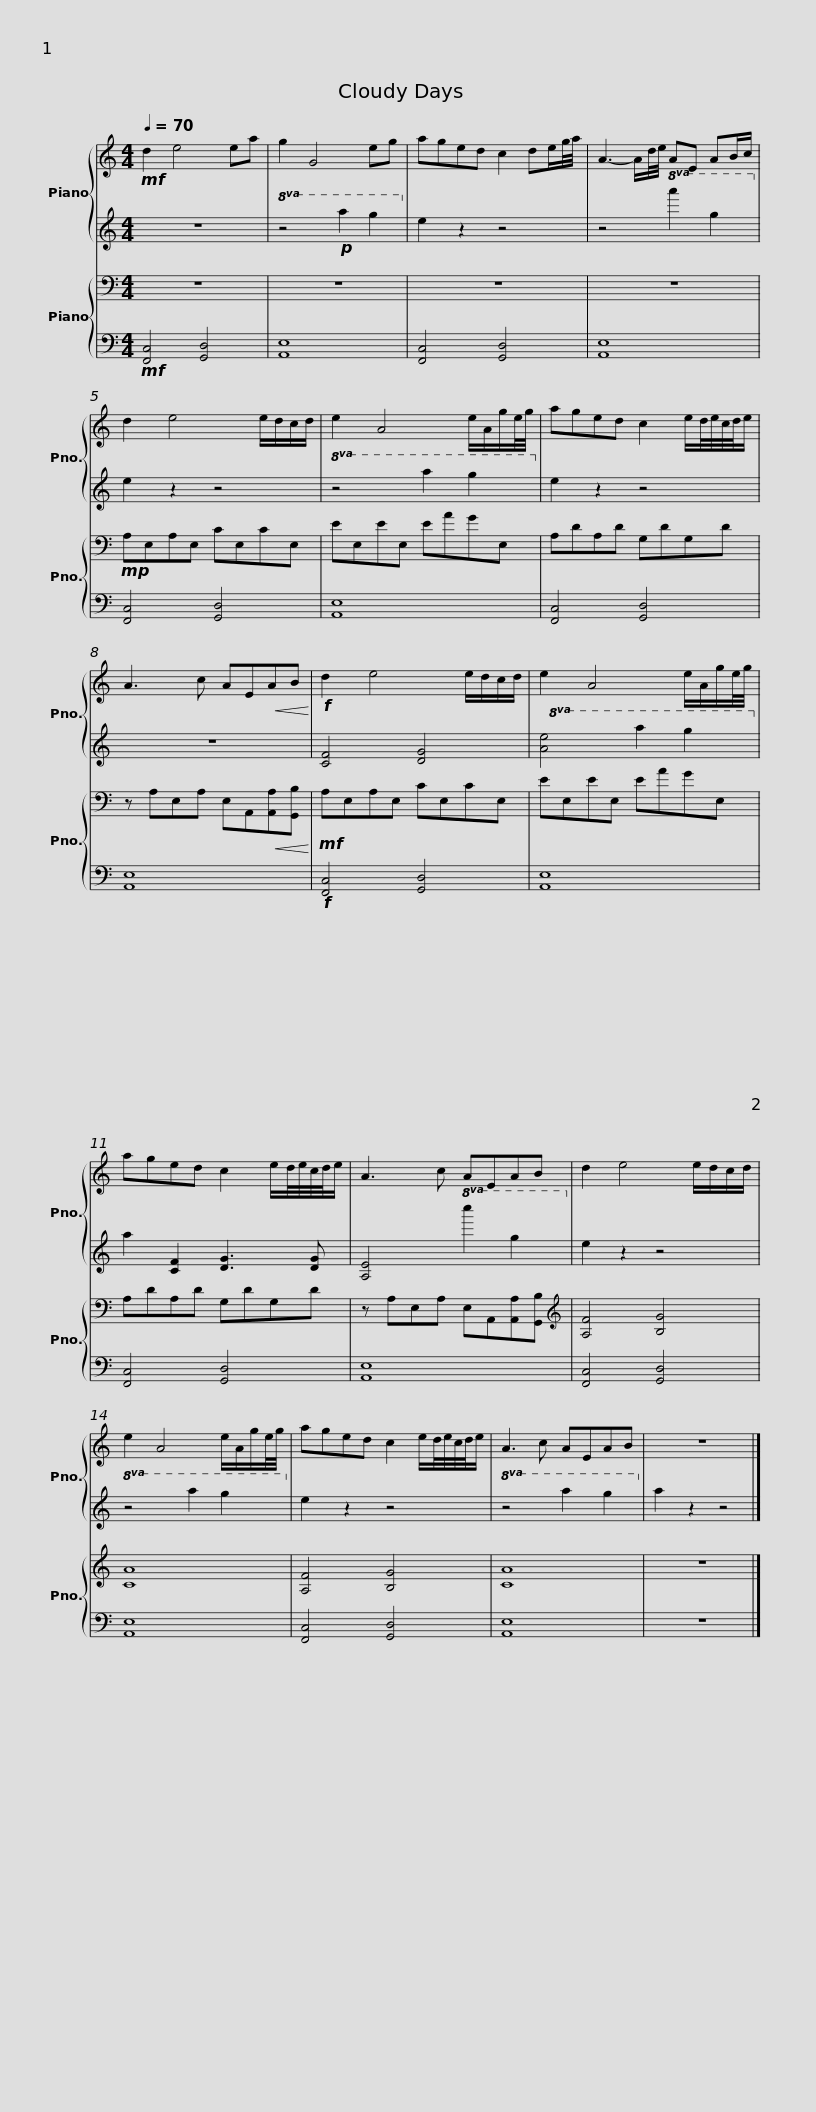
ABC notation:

X:1
%%score { 1 | 2 } { 3 | 4 }
L:1/8
Q:1/4=70
M:4/4
I:linebreak $
K:C
V:1 treble
V:2 treble
V:3 bass
V:4 bass
V:1
!mf! d2 e4 ea | g2 G4 eg | aged c2 de/g/4a/4 | A3- A/d/4e/4 AE AB/c/ | d2 e4 e/d/c/d/ |$ %5
 e2 A4 e/A/g/e/4g/4 | aged c2 e/d/4e/4c/4d/4e/ | A3 c AE!<(!AB!<)! |!f! d2 e4 e/d/c/d/ |$ e2 A4 e/A/g/e/4g/4 | %10
 aged c2 e/d/4e/4c/4d/4e/ | A3 c AEAB | d2 e4 e/d/c/d/ |$ e2 A4 e/A/g/e/4g/4 | aged c2 e/d/4e/4c/4d/4e/ | %15
 A3 c AEAB | z8 |] %17
V:2
 z8 |!8va(! z4!p! a'2 g'2!8va)! | e2 z2 z4 | z4!8va(! a'2 g'2!8va)! | e2 z2 z4 |$ %5
!8va(! z4 a'2 g'2!8va)! | e2 z2 z4 | z8 | [CF]4 [DG]4 |$!8va(!!8va(! [Ae]4 a'2 g'2!8va)!!8va)! | %10
 a2 [CF]2 [DG]3 [DG] | [A,E]4!8va(! c''2 g'2!8va)! | e2 z2 z4 |$!8va(! z4 a'2 g'2!8va)! | e2 z2 z4 | %15
!8va(! z4 a'2 g'2!8va)! | a2 z2 z4 |] %17
V:3
 z8 | z8 | z8 | z8 |!mp! A,E,A,E, CE,CE, |$ %5
 EE,EE, EAGE, | A,DA,D G,DG,D | z A,E,A, E,A,,!<(![A,,A,][G,,B,]!<)! |!mf! A,E,A,E, CE,CE, |$ EE,EE, EAGE, | %10
 A,DA,D G,DG,D | z A,E,A, E,A,,[A,,A,][G,,B,] |[K:treble] [A,F]4 [B,G]4 |$ [CA]8 | [A,F]4 [B,G]4 | %15
 [CA]8 | z8 |] %17
V:4
!mf! [F,,C,]4 [G,,D,]4 | [A,,E,]8 | [F,,C,]4 [G,,D,]4 | [A,,E,]8 | [F,,C,]4 [G,,D,]4 |$ %5
 [A,,E,]8 | [F,,C,]4 [G,,D,]4 | [A,,E,]8 |!f! [F,,C,]4 [G,,D,]4 |$ [A,,E,]8 | %10
 [F,,C,]4 [G,,D,]4 | [A,,E,]8 | [F,,C,]4 [G,,D,]4 |$ [A,,E,]8 | [F,,C,]4 [G,,D,]4 | %15
 [A,,E,]8 | z8 |] %17
